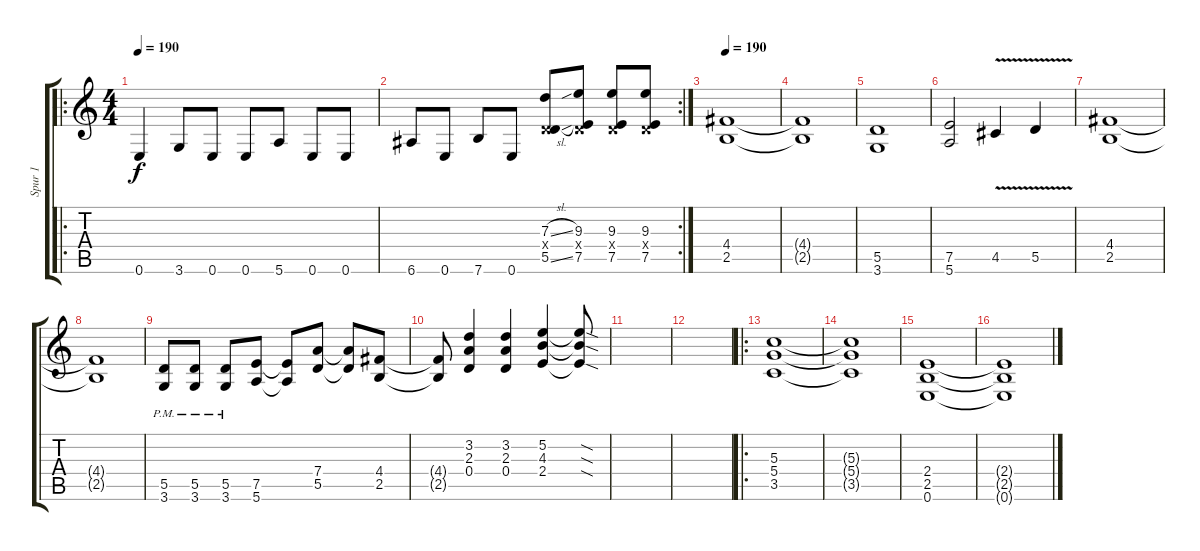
\track ("Spur 1" "Spur 1") {instrument distortionguitar}
\staff {score tabs}
\tuning (E4 B3 G3 D3 A2 E2) {hide}
\ro
\ts (4 4)
\tempo 190
\clef g2
\ks c
0.6.4{dy f} 3.6.8 0.6.8 0.6.8 5.6.8 0.6.8 0.6.8 |
\rc 2
6.6.8 0.6.8 7.6.8 0.6.8 (7.3{sl} 0.4{x} 5.5{sl}).8 (9.3 0.4{x} 7.5).8 (9.3 0.4{x} 7.5).8 (9.3 0.4{x} 7.5).8 |
\tempo 190
(4.4 2.5).1 |
(4.4{t} 2.5{t}).1 |
(5.5 3.6).1 |
(7.5 5.6).2 4.5{v}.4 5.5{v}.4 |
(4.4 2.5).1 |
(4.4{t} 2.5{t}).1 |
(5.5{pm} 3.6{pm}).8 (5.5{pm} 3.6{pm}).8 (5.5{pm} 3.6{pm}).8 (7.5 5.6).8 (7.5{t} 5.6{t}).8 (7.4 5.5).8 (7.4{t} 5.5{t}).8 (4.4 2.5).8 |
(4.4{t} 2.5{t}).8 (3.2 2.3 0.4).4 (3.2 2.3 0.4).4 (5.2 4.3 2.4).4 (5.2{sod t} 4.3{sod t} 2.4{sod t}).8 |
|
|
\ro
(5.3 5.4 3.5).1 |
(5.3{t} 5.4{t} 3.5{t}).1 |
(2.4 2.5 0.6).1 |
(2.4{t} 2.5{t} 0.6{t}).1
